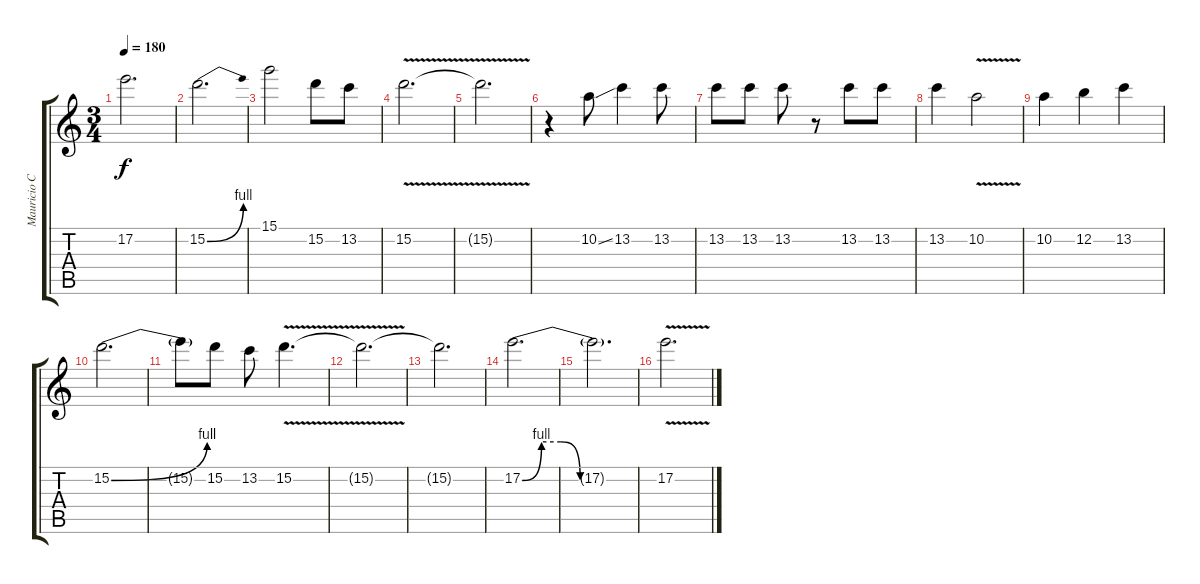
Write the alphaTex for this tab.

\track ("Mauricio Calle" "Mauricio C") {instrument distortionguitar}
\staff {score tabs}
\tuning (E4 B3 G3 D3 A2 E2) {hide}
\ts (3 4)
\tempo 180
\clef g2
\ks c
17.2{t}.2{d dy f} |
15.2{be (bend 0 0 60 4)}.2{d} |
15.1.2 15.2.8 13.2.8 |
15.2{v}.2{d} |
15.2{t}.2{d} |
r.4 10.2{ss}.8 13.2.4 13.2.8 |
13.2.8 13.2.8 13.2.8 r.8 13.2.8 13.2.8 |
13.2.4 10.2{v}.2 |
10.2.4 12.2.4 13.2.4 |
15.2{be (bend 0 0 60 4)}.2{d} |
15.2{t}.8 15.2.8 13.2.8 15.2{v}.4{d} |
15.2{t}.2{d} |
15.2{t}.2{d} |
17.2{be (custom 0 0 10 4 20 4 30 0 60 0)}.2{d} |
17.2{t}.2{d} |
17.2{v}.2{d}
